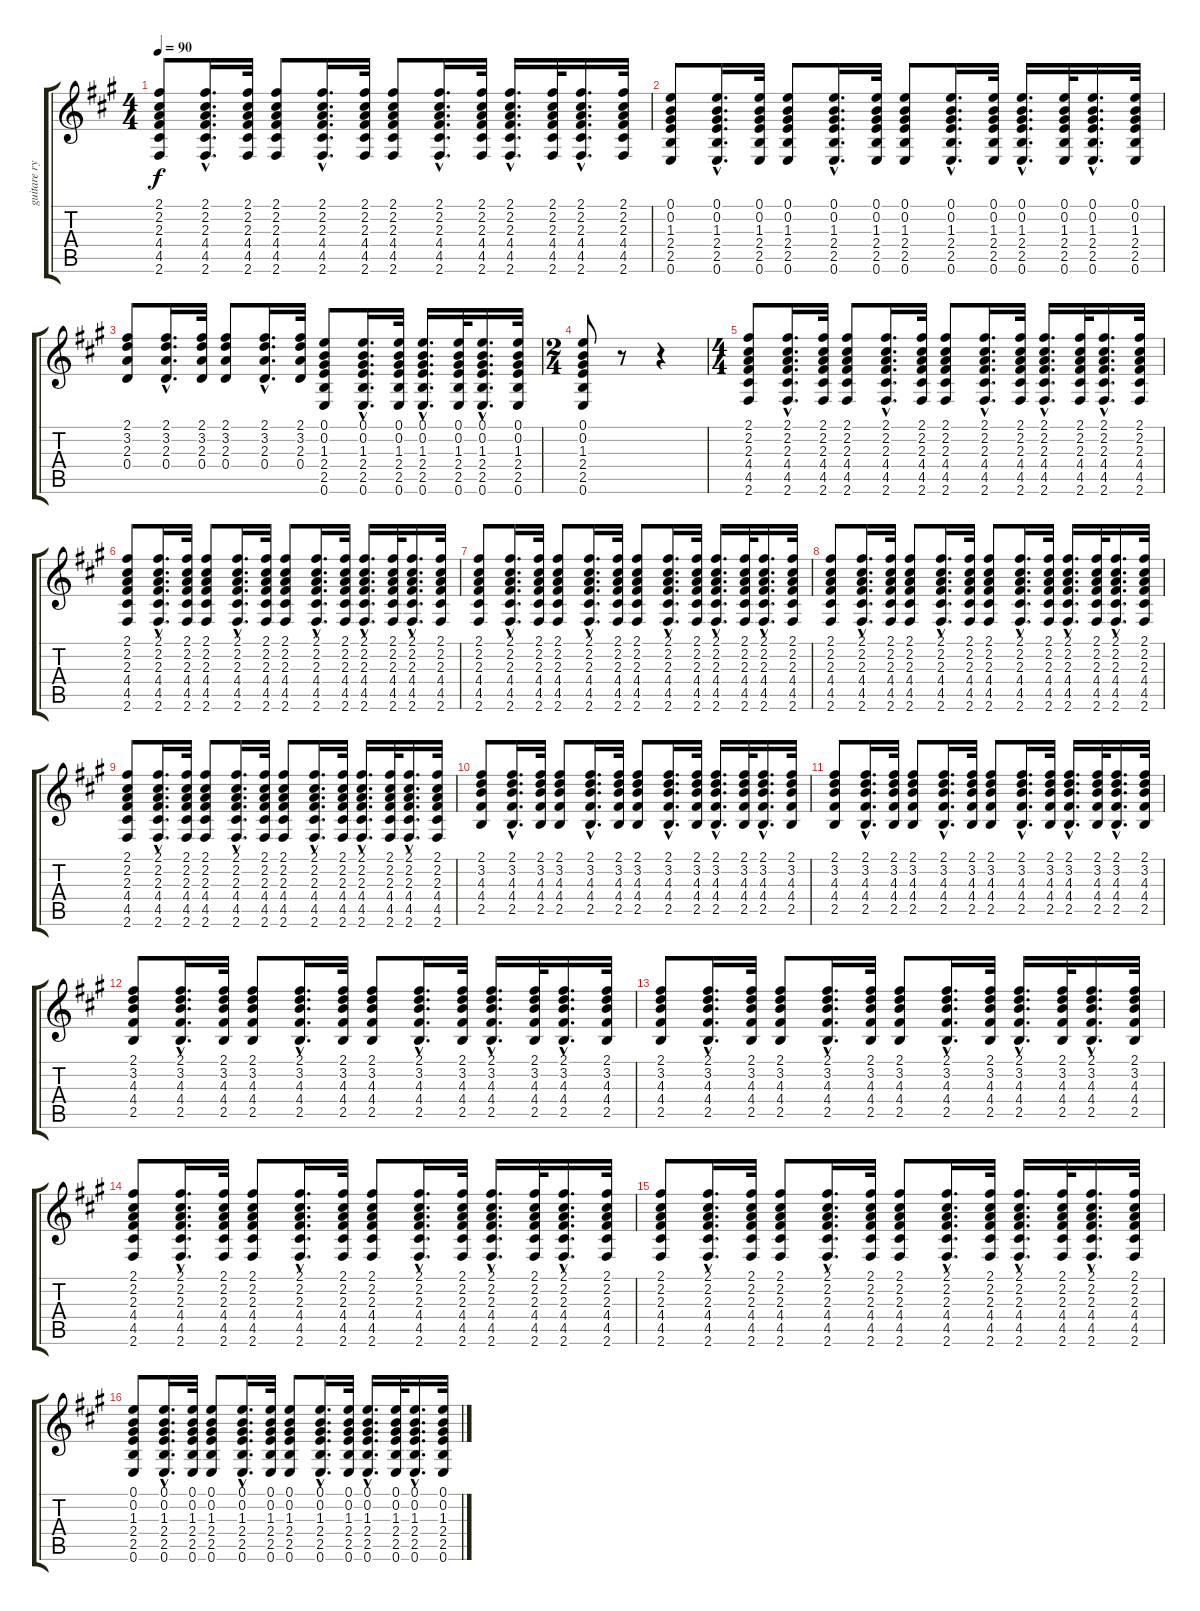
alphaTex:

\track ("guitare rythmique" "guitare ry") {instrument acousticguitarnylon}
\staff {score tabs}
\tuning (E4 B3 G3 D3 A2 E2) {hide}
\ts (4 4)
\tempo 90
\clef g2
\ks f#minor
(2.1 2.2 2.3 4.4 4.5 2.6).8{dy f} (2.1{hac} 2.2{hac} 2.3{hac} 4.4{hac} 4.5{hac} 2.6{hac}).16{d} (2.1 2.2 2.3 4.4 4.5 2.6).32 (2.1 2.2 2.3 4.4 4.5 2.6).8 (2.1{hac} 2.2{hac} 2.3{hac} 4.4{hac} 4.5{hac} 2.6{hac}).16{d} (2.1 2.2 2.3 4.4 4.5 2.6).32 (2.1 2.2 2.3 4.4 4.5 2.6).8 (2.1{hac} 2.2{hac} 2.3{hac} 4.4{hac} 4.5{hac} 2.6{hac}).16{d} (2.1 2.2 2.3 4.4 4.5 2.6).32 (2.1{hac} 2.2{hac} 2.3{hac} 4.4{hac} 4.5{hac} 2.6{hac}).16{d} (2.1 2.2 2.3 4.4 4.5 2.6).32 (2.1{hac} 2.2{hac} 2.3{hac} 4.4{hac} 4.5{hac} 2.6{hac}).16{d} (2.1 2.2 2.3 4.4 4.5 2.6).32 |
(0.1 0.2 1.3 2.4 2.5 0.6).8 (0.1{hac} 0.2{hac} 1.3{hac} 2.4{hac} 2.5{hac} 0.6{hac}).16{d} (0.1 0.2 1.3 2.4 2.5 0.6).32 (0.1 0.2 1.3 2.4 2.5 0.6).8 (0.1{hac} 0.2{hac} 1.3{hac} 2.4{hac} 2.5{hac} 0.6{hac}).16{d} (0.1 0.2 1.3 2.4 2.5 0.6).32 (0.1 0.2 1.3 2.4 2.5 0.6).8 (0.1{hac} 0.2{hac} 1.3{hac} 2.4{hac} 2.5{hac} 0.6{hac}).16{d} (0.1 0.2 1.3 2.4 2.5 0.6).32 (0.1{hac} 0.2{hac} 1.3{hac} 2.4{hac} 2.5{hac} 0.6{hac}).16{d} (0.1 0.2 1.3 2.4 2.5 0.6).32 (0.1{hac} 0.2{hac} 1.3{hac} 2.4{hac} 2.5{hac} 0.6{hac}).16{d} (0.1 0.2 1.3 2.4 2.5 0.6).32 |
(2.1 3.2 2.3 0.4).8 (2.1{hac} 3.2{hac} 2.3{hac} 0.4{hac}).16{d} (2.1 3.2 2.3 0.4).32 (2.1 3.2 2.3 0.4).8 (2.1{hac} 3.2{hac} 2.3{hac} 0.4{hac}).16{d} (2.1 3.2 2.3 0.4).32 (0.1 0.2 1.3 2.4 2.5 0.6).8 (0.1{hac} 0.2{hac} 1.3{hac} 2.4{hac} 2.5{hac} 0.6{hac}).16{d} (0.1 0.2 1.3 2.4 2.5 0.6).32 (0.1{hac} 0.2{hac} 1.3{hac} 2.4{hac} 2.5{hac} 0.6{hac}).16{d} (0.1 0.2 1.3 2.4 2.5 0.6).32 (0.1{hac} 0.2{hac} 1.3{hac} 2.4{hac} 2.5{hac} 0.6{hac}).16{d} (0.1 0.2 1.3 2.4 2.5 0.6).32 |
\ts (2 4)
(0.1 0.2 1.3 2.4 2.5 0.6).8 r.8 r.4 |
\ts (4 4)
(2.1 2.2 2.3 4.4 4.5 2.6).8 (2.1{hac} 2.2{hac} 2.3{hac} 4.4{hac} 4.5{hac} 2.6{hac}).16{d} (2.1 2.2 2.3 4.4 4.5 2.6).32 (2.1 2.2 2.3 4.4 4.5 2.6).8 (2.1{hac} 2.2{hac} 2.3{hac} 4.4{hac} 4.5{hac} 2.6{hac}).16{d} (2.1 2.2 2.3 4.4 4.5 2.6).32 (2.1 2.2 2.3 4.4 4.5 2.6).8 (2.1{hac} 2.2{hac} 2.3{hac} 4.4{hac} 4.5{hac} 2.6{hac}).16{d} (2.1 2.2 2.3 4.4 4.5 2.6).32 (2.1{hac} 2.2{hac} 2.3{hac} 4.4{hac} 4.5{hac} 2.6{hac}).16{d} (2.1 2.2 2.3 4.4 4.5 2.6).32 (2.1{hac} 2.2{hac} 2.3{hac} 4.4{hac} 4.5{hac} 2.6{hac}).16{d} (2.1 2.2 2.3 4.4 4.5 2.6).32 |
(2.1 2.2 2.3 4.4 4.5 2.6).8 (2.1{hac} 2.2{hac} 2.3{hac} 4.4{hac} 4.5{hac} 2.6{hac}).16{d} (2.1 2.2 2.3 4.4 4.5 2.6).32 (2.1 2.2 2.3 4.4 4.5 2.6).8 (2.1{hac} 2.2{hac} 2.3{hac} 4.4{hac} 4.5{hac} 2.6{hac}).16{d} (2.1 2.2 2.3 4.4 4.5 2.6).32 (2.1 2.2 2.3 4.4 4.5 2.6).8 (2.1{hac} 2.2{hac} 2.3{hac} 4.4{hac} 4.5{hac} 2.6{hac}).16{d} (2.1 2.2 2.3 4.4 4.5 2.6).32 (2.1{hac} 2.2{hac} 2.3{hac} 4.4{hac} 4.5{hac} 2.6{hac}).16{d} (2.1 2.2 2.3 4.4 4.5 2.6).32 (2.1{hac} 2.2{hac} 2.3{hac} 4.4{hac} 4.5{hac} 2.6{hac}).16{d} (2.1 2.2 2.3 4.4 4.5 2.6).32 |
(2.1 2.2 2.3 4.4 4.5 2.6).8 (2.1{hac} 2.2{hac} 2.3{hac} 4.4{hac} 4.5{hac} 2.6{hac}).16{d} (2.1 2.2 2.3 4.4 4.5 2.6).32 (2.1 2.2 2.3 4.4 4.5 2.6).8 (2.1{hac} 2.2{hac} 2.3{hac} 4.4{hac} 4.5{hac} 2.6{hac}).16{d} (2.1 2.2 2.3 4.4 4.5 2.6).32 (2.1 2.2 2.3 4.4 4.5 2.6).8 (2.1{hac} 2.2{hac} 2.3{hac} 4.4{hac} 4.5{hac} 2.6{hac}).16{d} (2.1 2.2 2.3 4.4 4.5 2.6).32 (2.1{hac} 2.2{hac} 2.3{hac} 4.4{hac} 4.5{hac} 2.6{hac}).16{d} (2.1 2.2 2.3 4.4 4.5 2.6).32 (2.1{hac} 2.2{hac} 2.3{hac} 4.4{hac} 4.5{hac} 2.6{hac}).16{d} (2.1 2.2 2.3 4.4 4.5 2.6).32 |
(2.1 2.2 2.3 4.4 4.5 2.6).8 (2.1{hac} 2.2{hac} 2.3{hac} 4.4{hac} 4.5{hac} 2.6{hac}).16{d} (2.1 2.2 2.3 4.4 4.5 2.6).32 (2.1 2.2 2.3 4.4 4.5 2.6).8 (2.1{hac} 2.2{hac} 2.3{hac} 4.4{hac} 4.5{hac} 2.6{hac}).16{d} (2.1 2.2 2.3 4.4 4.5 2.6).32 (2.1 2.2 2.3 4.4 4.5 2.6).8 (2.1{hac} 2.2{hac} 2.3{hac} 4.4{hac} 4.5{hac} 2.6{hac}).16{d} (2.1 2.2 2.3 4.4 4.5 2.6).32 (2.1{hac} 2.2{hac} 2.3{hac} 4.4{hac} 4.5{hac} 2.6{hac}).16{d} (2.1 2.2 2.3 4.4 4.5 2.6).32 (2.1{hac} 2.2{hac} 2.3{hac} 4.4{hac} 4.5{hac} 2.6{hac}).16{d} (2.1 2.2 2.3 4.4 4.5 2.6).32 |
(2.1 2.2 2.3 4.4 4.5 2.6).8 (2.1{hac} 2.2{hac} 2.3{hac} 4.4{hac} 4.5{hac} 2.6{hac}).16{d} (2.1 2.2 2.3 4.4 4.5 2.6).32 (2.1 2.2 2.3 4.4 4.5 2.6).8 (2.1{hac} 2.2{hac} 2.3{hac} 4.4{hac} 4.5{hac} 2.6{hac}).16{d} (2.1 2.2 2.3 4.4 4.5 2.6).32 (2.1 2.2 2.3 4.4 4.5 2.6).8 (2.1{hac} 2.2{hac} 2.3{hac} 4.4{hac} 4.5{hac} 2.6{hac}).16{d} (2.1 2.2 2.3 4.4 4.5 2.6).32 (2.1{hac} 2.2{hac} 2.3{hac} 4.4{hac} 4.5{hac} 2.6{hac}).16{d} (2.1 2.2 2.3 4.4 4.5 2.6).32 (2.1{hac} 2.2{hac} 2.3{hac} 4.4{hac} 4.5{hac} 2.6{hac}).16{d} (2.1 2.2 2.3 4.4 4.5 2.6).32 |
(2.1 3.2 4.3 4.4 2.5).8 (2.1{hac} 3.2{hac} 4.3{hac} 4.4{hac} 2.5{hac}).16{d} (2.1 3.2 4.3 4.4 2.5).32 (2.1 3.2 4.3 4.4 2.5).8 (2.1{hac} 3.2{hac} 4.3{hac} 4.4{hac} 2.5{hac}).16{d} (2.1 3.2 4.3 4.4 2.5).32 (2.1 3.2 4.3 4.4 2.5).8 (2.1{hac} 3.2{hac} 4.3{hac} 4.4{hac} 2.5{hac}).16{d} (2.1 3.2 4.3 4.4 2.5).32 (2.1{hac} 3.2{hac} 4.3{hac} 4.4{hac} 2.5{hac}).16{d} (2.1 3.2 4.3 4.4 2.5).32 (2.1{hac} 3.2{hac} 4.3{hac} 4.4{hac} 2.5{hac}).16{d} (2.1 3.2 4.3 4.4 2.5).32 |
(2.1 3.2 4.3 4.4 2.5).8 (2.1{hac} 3.2{hac} 4.3{hac} 4.4{hac} 2.5{hac}).16{d} (2.1 3.2 4.3 4.4 2.5).32 (2.1 3.2 4.3 4.4 2.5).8 (2.1{hac} 3.2{hac} 4.3{hac} 4.4{hac} 2.5{hac}).16{d} (2.1 3.2 4.3 4.4 2.5).32 (2.1 3.2 4.3 4.4 2.5).8 (2.1{hac} 3.2{hac} 4.3{hac} 4.4{hac} 2.5{hac}).16{d} (2.1 3.2 4.3 4.4 2.5).32 (2.1{hac} 3.2{hac} 4.3{hac} 4.4{hac} 2.5{hac}).16{d} (2.1 3.2 4.3 4.4 2.5).32 (2.1{hac} 3.2{hac} 4.3{hac} 4.4{hac} 2.5{hac}).16{d} (2.1 3.2 4.3 4.4 2.5).32 |
(2.1 3.2 4.3 4.4 2.5).8 (2.1{hac} 3.2{hac} 4.3{hac} 4.4{hac} 2.5{hac}).16{d} (2.1 3.2 4.3 4.4 2.5).32 (2.1 3.2 4.3 4.4 2.5).8 (2.1{hac} 3.2{hac} 4.3{hac} 4.4{hac} 2.5{hac}).16{d} (2.1 3.2 4.3 4.4 2.5).32 (2.1 3.2 4.3 4.4 2.5).8 (2.1{hac} 3.2{hac} 4.3{hac} 4.4{hac} 2.5{hac}).16{d} (2.1 3.2 4.3 4.4 2.5).32 (2.1{hac} 3.2{hac} 4.3{hac} 4.4{hac} 2.5{hac}).16{d} (2.1 3.2 4.3 4.4 2.5).32 (2.1{hac} 3.2{hac} 4.3{hac} 4.4{hac} 2.5{hac}).16{d} (2.1 3.2 4.3 4.4 2.5).32 |
(2.1 3.2 4.3 4.4 2.5).8 (2.1{hac} 3.2{hac} 4.3{hac} 4.4{hac} 2.5{hac}).16{d} (2.1 3.2 4.3 4.4 2.5).32 (2.1 3.2 4.3 4.4 2.5).8 (2.1{hac} 3.2{hac} 4.3{hac} 4.4{hac} 2.5{hac}).16{d} (2.1 3.2 4.3 4.4 2.5).32 (2.1 3.2 4.3 4.4 2.5).8 (2.1{hac} 3.2{hac} 4.3{hac} 4.4{hac} 2.5{hac}).16{d} (2.1 3.2 4.3 4.4 2.5).32 (2.1{hac} 3.2{hac} 4.3{hac} 4.4{hac} 2.5{hac}).16{d} (2.1 3.2 4.3 4.4 2.5).32 (2.1{hac} 3.2{hac} 4.3{hac} 4.4{hac} 2.5{hac}).16{d} (2.1 3.2 4.3 4.4 2.5).32 |
(2.1 2.2 2.3 4.4 4.5 2.6).8 (2.1{hac} 2.2{hac} 2.3{hac} 4.4{hac} 4.5{hac} 2.6{hac}).16{d} (2.1 2.2 2.3 4.4 4.5 2.6).32 (2.1 2.2 2.3 4.4 4.5 2.6).8 (2.1{hac} 2.2{hac} 2.3{hac} 4.4{hac} 4.5{hac} 2.6{hac}).16{d} (2.1 2.2 2.3 4.4 4.5 2.6).32 (2.1 2.2 2.3 4.4 4.5 2.6).8 (2.1{hac} 2.2{hac} 2.3{hac} 4.4{hac} 4.5{hac} 2.6{hac}).16{d} (2.1 2.2 2.3 4.4 4.5 2.6).32 (2.1{hac} 2.2{hac} 2.3{hac} 4.4{hac} 4.5{hac} 2.6{hac}).16{d} (2.1 2.2 2.3 4.4 4.5 2.6).32 (2.1{hac} 2.2{hac} 2.3{hac} 4.4{hac} 4.5{hac} 2.6{hac}).16{d} (2.1 2.2 2.3 4.4 4.5 2.6).32 |
(2.1 2.2 2.3 4.4 4.5 2.6).8 (2.1{hac} 2.2{hac} 2.3{hac} 4.4{hac} 4.5{hac} 2.6{hac}).16{d} (2.1 2.2 2.3 4.4 4.5 2.6).32 (2.1 2.2 2.3 4.4 4.5 2.6).8 (2.1{hac} 2.2{hac} 2.3{hac} 4.4{hac} 4.5{hac} 2.6{hac}).16{d} (2.1 2.2 2.3 4.4 4.5 2.6).32 (2.1 2.2 2.3 4.4 4.5 2.6).8 (2.1{hac} 2.2{hac} 2.3{hac} 4.4{hac} 4.5{hac} 2.6{hac}).16{d} (2.1 2.2 2.3 4.4 4.5 2.6).32 (2.1{hac} 2.2{hac} 2.3{hac} 4.4{hac} 4.5{hac} 2.6{hac}).16{d} (2.1 2.2 2.3 4.4 4.5 2.6).32 (2.1{hac} 2.2{hac} 2.3{hac} 4.4{hac} 4.5{hac} 2.6{hac}).16{d} (2.1 2.2 2.3 4.4 4.5 2.6).32 |
(0.1 0.2 1.3 2.4 2.5 0.6).8 (0.1{hac} 0.2{hac} 1.3{hac} 2.4{hac} 2.5{hac} 0.6{hac}).16{d} (0.1 0.2 1.3 2.4 2.5 0.6).32 (0.1 0.2 1.3 2.4 2.5 0.6).8 (0.1{hac} 0.2{hac} 1.3{hac} 2.4{hac} 2.5{hac} 0.6{hac}).16{d} (0.1 0.2 1.3 2.4 2.5 0.6).32 (0.1 0.2 1.3 2.4 2.5 0.6).8 (0.1{hac} 0.2{hac} 1.3{hac} 2.4{hac} 2.5{hac} 0.6{hac}).16{d} (0.1 0.2 1.3 2.4 2.5 0.6).32 (0.1{hac} 0.2{hac} 1.3{hac} 2.4{hac} 2.5{hac} 0.6{hac}).16{d} (0.1 0.2 1.3 2.4 2.5 0.6).32 (0.1{hac} 0.2{hac} 1.3{hac} 2.4{hac} 2.5{hac} 0.6{hac}).16{d} (0.1 0.2 1.3 2.4 2.5 0.6).32
